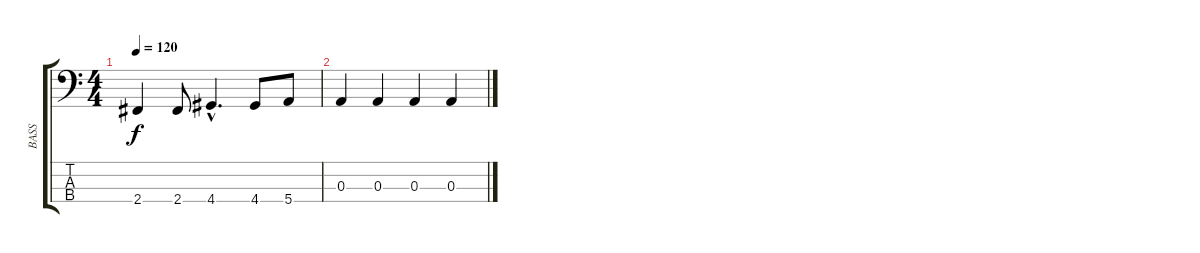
\track ("BASS" "BASS") {instrument electricbasspick}
\staff {score tabs}
\tuning (G2 D2 A1 E1) {hide}
\ts (4 4)
\tempo 120
\clef f4
\ks c
2.4.4{dy f} 2.4.8 4.4{hac}.4{d} 4.4.8 5.4.8 |
0.3.4 0.3.4 0.3.4 0.3.4
